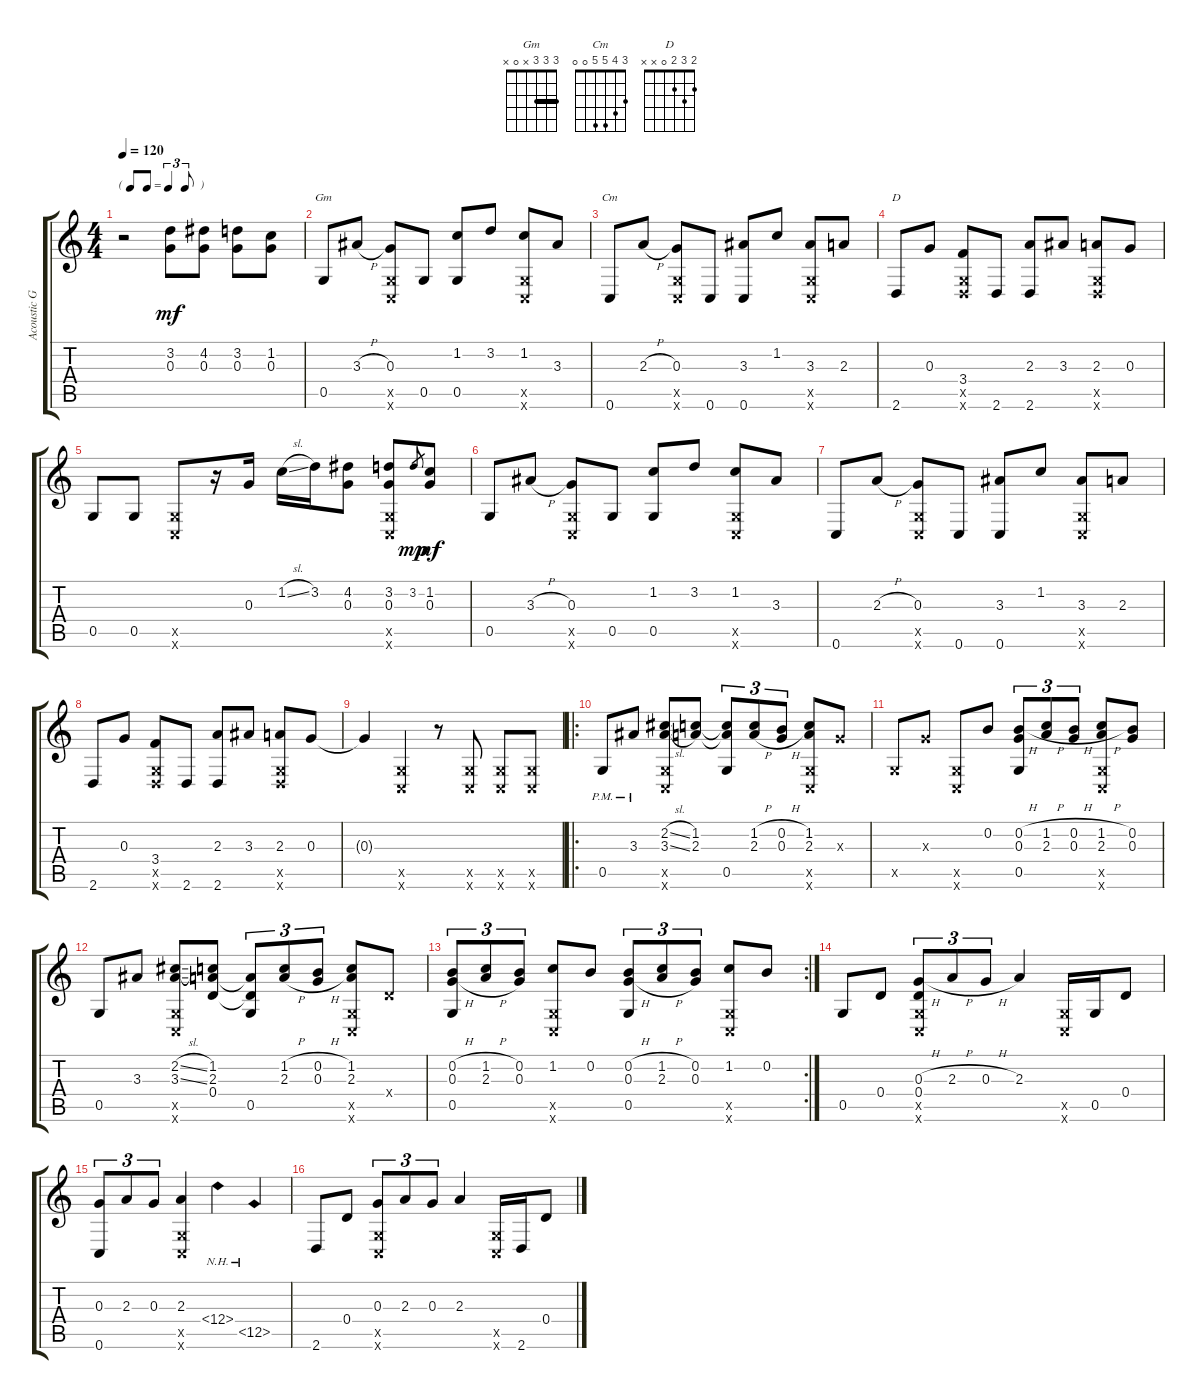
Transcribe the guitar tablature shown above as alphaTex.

\track ("Acoustic Guitar (Steel)" "Acoustic G") {instrument acousticguitarsteel}
\staff {score tabs}
\tuning (E4 B3 G3 D3 G2 C2) {hide}
\chord ("Gm" 3 3 3 x 0 x) {barre 3}
\chord ("Cm" 3 4 5 5 0 0)
\chord ("D" 2 3 2 0 x x)
\ts (4 4)
\tf triplet8th
\tempo 120
\clef g2
\ks c
r.2{dy mf instrument acousticguitarsteel} (3.2 0.3).8 (4.2 0.3).8 (3.2 0.3).8 (1.2 0.3).8 |
0.5.8{ch "Gm"} 3.3{h}.8 (0.3 0.5{x} 0.6{x}).8 0.5.8 (1.2 0.5).8 3.2.8 (1.2 0.5{x} 0.6{x}).8 3.3.8 |
0.6.8{ch "Cm"} 2.3{h}.8 (0.3 0.5{x} 0.6{x}).8 0.6.8 (3.3 0.6).8 1.2.8 (3.3 0.5{x} 0.6{x}).8 2.3.8 |
2.6.8{ch "D"} 0.3.8 (3.4 0.5{x} 2.6{x}).8 2.6.8 (2.3 2.6).8 3.3.8 (2.3 0.5{x} 2.6{x}).8 0.3.8 |
0.5.8 0.5.8 (0.5{x} 0.6{x}).8 r.16 0.3.16 1.2{sl}.16 3.2.16 (4.2 0.3).8 (3.2 0.3 0.5{x} 0.6{x}).8 3.2.8{gr dy mp} (1.2 0.3).8{dy mf} |
0.5.8 3.3{h}.8 (0.3 0.5{x} 0.6{x}).8 0.5.8 (1.2 0.5).8 3.2.8 (1.2 0.5{x} 0.6{x}).8 3.3.8 |
0.6.8 2.3{h}.8 (0.3 0.5{x} 0.6{x}).8 0.6.8 (3.3 0.6).8 1.2.8 (3.3 0.5{x} 0.6{x}).8 2.3.8 |
2.6.8 0.3.8 (3.4 0.5{x} 2.6{x}).8 2.6.8 (2.3 2.6).8 3.3.8 (2.3 0.5{x} 2.6{x}).8 0.3.8 |
0.3{t}.4 (0.5{x} 0.6{x}).4 r.8 (0.5{x} 0.6{x}).8 (0.5{x} 0.6{x}).8 (0.5{x} 0.6{x}).8 |
\ro
0.5{pm}.8 3.3{pm}.8 (2.2{sl} 3.3{sl} 0.5{x} 0.6{x}).8 (1.2 2.3).8 (1.2{t} 2.3{t} 0.5).8{tu (3 2)} (1.2{h} 2.3{h}).8{tu (3 2)} (0.2{h} 0.3{h}).8{tu (3 2)} (1.2 2.3 0.5{x} 0.6{x}).8 0.3{x}.8 |
0.5{x}.8 0.3{x}.8 (0.5{x} 0.6{x}).8 0.2.8 (0.2{h} 0.3 0.5).8{tu (3 2)} (1.2{h} 2.3).8{tu (3 2)} (0.2{h} 0.3).8{tu (3 2)} (1.2{h} 2.3 0.5{x} 0.6{x}).8 (0.2 0.3).8 |
0.5.8 3.3.8 (2.2{sl} 3.3{sl} 0.5{x} 0.6{x}).8 (1.2 2.3 0.4).8 (2.3{t} 0.4{t} 0.5).8{tu (3 2)} (1.2{h} 2.3{h}).8{tu (3 2)} (0.2{h} 0.3{h}).8{tu (3 2)} (1.2 2.3 0.5{x} 0.6{x}).8 0.4{x}.8 |
\rc 2
(0.2{h} 0.3{h} 0.5).8{tu (3 2)} (1.2{h} 2.3{h}).8{tu (3 2)} (0.2 0.3).8{tu (3 2)} (1.2 0.5{x} 0.6{x}).8 0.2.8 (0.2{h} 0.3{h} 0.5).8{tu (3 2)} (1.2{h} 2.3{h}).8{tu (3 2)} (0.2 0.3).8{tu (3 2)} (1.2 0.5{x} 0.6{x}).8 0.2.8 |
0.5.8 0.4.8 (0.3{h} 0.4 0.5{x} 0.6{x}).8{tu (3 2)} 2.3{h}.8{tu (3 2)} 0.3{h}.8{tu (3 2)} 2.3.4 (0.5{x} 0.6{x}).16 0.5.16 0.4.8 |
(0.3 0.6).8{tu (3 2)} 2.3.8{tu (3 2)} 0.3.8{tu (3 2)} (2.3 0.5{x} 0.6{x}).4 12.4{nh}.4 12.5{nh}.4 |
2.6.8 0.4.8 (0.3 0.5{x} 0.6{x}).8{tu (3 2)} 2.3.8{tu (3 2)} 0.3.8{tu (3 2)} 2.3.4 (0.5{x} 0.6{x}).16 2.6.16 0.4.8
